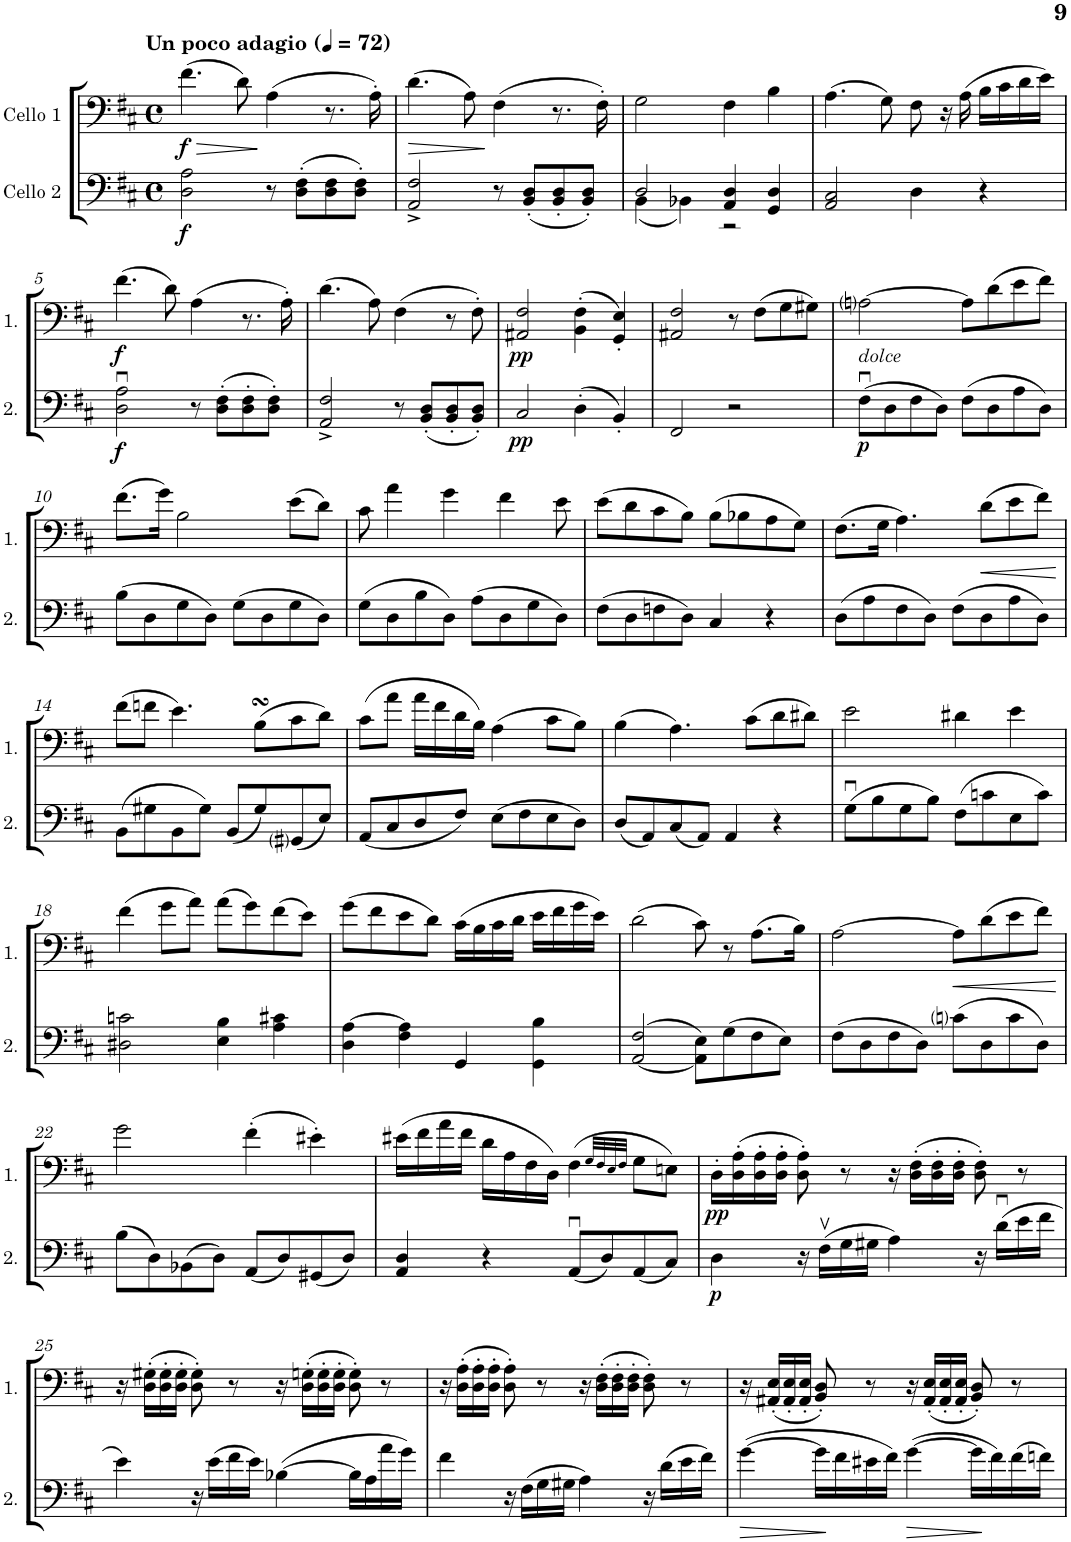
**kern	**dynam	**kern	**dynam
*part2	*part2	*part1	*part1
*staff2	*staff2	*staff1	*staff1
*I"Cello 2	*	*I"Cello 1	*
!!LO:PB:g=z
*clefF4	*	*clefF4	*
*k[f#c#]	*	*k[f#c#]	*
*M4/4	*	*M4/4	*
*met(c)	*	*met(c)	*
*MM72	*	*MM72	*
=1	=1	=1	=1
!	!	!LO:TX:a:B:t=Un poco adagio	!
!	!LO:DY:b	!	!LO:HP:b
!	!	!	!LO:DY:n=1:b
2D\ 2A\	f	(4.f#\	> f
.	.	8d\)	.
8r	.	(4A\	]
(8D\' 8F#\'L	.	.	.
8D\ 8F#\	.	8.r	.
8D\' 8F#\'J)	.	.	.
.	.	16A'\)	.
=2	=2	=2	=2
!	!	!	!LO:HP:b
2AA/^ 2F#/^	.	(4.d\	>
.	.	8A\)	.
8r	.	(4F#\	]
(8BB/' 8D/'L	.	.	.
8BB/' 8D/'	.	8.r	.
8BB/' 8D/'J)	.	.	.
.	.	16F#'\)	.
=3	=3	=3	=3
*^	*	*	*
2D/	(4BB\	.	2G\	.
.	4BB-X\)	.	.	.
4AA/ 4D/	2r	.	4F#\	.
4GG/ 4D/	.	.	4B\	.
*v	*v	*	*	*
=4	=4	=4	=4
2AA/ 2C#/	.	(4.A\	.
.	.	8G\)	.
4D\	.	8F#\	.
.	.	16r	.
.	.	(16A\	.
4r	.	16B\LL	.
.	.	16c#\	.
.	.	16d\	.
.	.	16e\JJ)	.
!!LO:LB:g=z
=5	=5	=5	=5
!	!LO:DY:b	!	!LO:DY:b
2D\u 2A\u	f	(4.f#\	f
.	.	8d\)	.
8r	.	(4A\	.
(8D\' 8F#\'L	.	.	.
8D\' 8F#\'	.	8.r	.
8D\' 8F#\'J)	.	.	.
.	.	16A'\)	.
=6	=6	=6	=6
2AA/^ 2F#/^	.	(4.d\	.
.	.	8A\)	.
8r	.	(4F#\	.
(8BB/' 8D/'L	.	.	.
8BB/' 8D/'	.	8r	.
8BB/' 8D/'J)	.	8F#'\)	.
=7	=7	=7	=7
!	!LO:DY:b	!	!LO:DY:b
2C#/	pp	2AA#X/ 2F#/	pp
(4D'\	.	(4BB\' 4F#\'	.
4BB'/)	.	4GG/' 4E/')	.
=8	=8	=8	=8
2FF#/	.	2AA#X/ 2F#/	.
2r	.	8r	.
.	.	(8F#\L	.
.	.	8G\	.
.	.	8G#X\J)	.
=9	=9	=9	=9
!	!	!LO:TX:b:i:t=dolce	!
!	!LO:DY:b	!	!
(8F#u\L	p	[2Ani\	.
8D\	.	.	.
8F#\	.	.	.
8D\J)	.	.	.
(8F#\L	.	8A\L]	.
8D\	.	(8d\	.
8A\	.	8e\	.
8D\J)	.	8f#\J)	.
!!LO:LB:g=z
=10	=10	=10	=10
(8B\L	.	(8.f#\L	.
8D\	.	.	.
.	.	16g\Jk)	.
8G\	.	2B\	.
8D\J)	.	.	.
(8G\L	.	.	.
8D\	.	.	.
8G\	.	(8e\L	.
8D\J)	.	8d\J)	.
=11	=11	=11	=11
(8G\L	.	8c#\	.
8D\	.	4a\	.
8B\	.	.	.
8D\J)	.	4g\	.
(8A\L	.	.	.
8D\	.	4f#\	.
8G\	.	.	.
8D\J)	.	8e\	.
=12	=12	=12	=12
(8F#\L	.	(8e\L	.
8D\	.	8d\	.
8Fn\	.	8c#\	.
8D\J)	.	8B\J)	.
4C#/	.	(8B\L	.
.	.	8B-X\	.
4r	.	8A\	.
.	.	8G\J)	.
=13	=13	=13	=13
(8D\L	.	(8.F#\L	.
8A\	.	.	.
.	.	16G\Jk	.
8F#\	.	4.A\)	.
8D\J)	.	.	.
(8F#\L	.	.	.
!	!	!	!LO:HP:b
8D\	.	(8d\L	<
8A\	.	8e\	.
8D\J)	.	8f#\J)	.
.	.	.	[
!!LO:LB:g=z
=14	=14	=14	=14
(8BB\L	.	(8f#\L	.
8G#X\	.	8fn\J	.
8BB\	.	4.e\)	.
8G#\J)	.	.	.
(8BB/L	.	.	.
8G#/)	.	(8BsSSS\L	.
(8GG#i/	.	8c#\	.
8E/J)	.	8d\J)	.
=15	=15	=15	=15
(8AA/L	.	(8c#\L	.
8C#/	.	8a\J	.
8D/	.	16a\LL	.
.	.	16f#\	.
8F#/J)	.	16d\	.
.	.	16B\JJ)	.
(8E\L	.	(4A\	.
8F#\	.	.	.
8E\	.	8c#\L	.
8D\J)	.	8B\J)	.
=16	=16	=16	=16
(8D/L	.	(4B\	.
8AA/)	.	.	.
(8C#/	.	4.A\)	.
8AA/J)	.	.	.
4AA/	.	.	.
.	.	(8c#\L	.
4r	.	8d\	.
.	.	8d#X\J)	.
=17	=17	=17	=17
(8Gu\L	.	2e\	.
8B\	.	.	.
8G\	.	.	.
8B\J)	.	.	.
(8F#\L	.	4d#X\	.
8cn\	.	.	.
8E\	.	4e\	.
8c\J)	.	.	.
!!LO:LB:g=z
=18	=18	=18	=18
2D#X\ 2cn\	.	(4f#\	.
.	.	8g\L	.
.	.	8a\J)	.
4E\ 4B\	.	(8a\L	.
.	.	8g\)	.
4A\ 4c#X\	.	(8f#\	.
.	.	8e\J)	.
=19	=19	=19	=19
4D\ [4A\	.	(8g\L	.
.	.	8f#\	.
4F#\ 4A\]	.	8e\	.
.	.	8d\J)	.
4GG/	.	(16c#\LL	.
.	.	16B\	.
.	.	16c#\	.
.	.	16d\JJ	.
4GG\ 4B\	.	16e\LL	.
.	.	16f#\	.
.	.	16g\	.
.	.	16e\JJ)	.
=20	=20	=20	=20
([2AA/ 2F#/	.	(2d\	.
8AA\] 8E\L)	.	8c#\)	.
(8G\	.	8r	.
8F#\	.	(8.A\L	.
8E\J)	.	.	.
.	.	16B\Jk)	.
=21	=21	=21	=21
(8F#\L	.	[2A\	.
8D\	.	.	.
8F#\	.	.	.
8D\J)	.	.	.
!	!	!	!LO:HP:b
(8cni\L	.	8A\L]	<
8D\	.	(8d\	.
8c\	.	8e\	.
8D\J)	.	8f#\J)	.
.	.	.	[
!!LO:LB:g=z
=22	=22	=22	=22
(8B\L	.	2g\	.
8D\)	.	.	.
(8BB-X\	.	.	.
8D\J)	.	.	.
(8AA/L	.	(4f#'\	.
8D/)	.	.	.
(8GG#X/	.	4e#X'\)	.
8D/J)	.	.	.
=23	=23	=23	=23
4AA/ 4D/	.	(16e#X\LL	.
.	.	16f#\	.
.	.	16a\	.
.	.	16f#\JJ	.
4r	.	16d\LL	.
.	.	16A\	.
.	.	16F#\	.
.	.	16D\JJ)	.
(8AAu/L	.	(4F#\	.
8D/)	.	.	.
.	.	32qG/LLL	.
.	.	32qF#/	.
.	.	32qE/	.
.	.	32qF#/JJJ	.
(8AA/	.	8G\L	.
8C#/J)	.	8En\J)	.
=24	=24	=24	=24
!	!LO:DY:b	!	!LO:DY:b
4D\	p	16D'\LL	pp
.	.	(16D\' 16A\'	.
.	.	16D\' 16A\'	.
.	.	16D\' 16A\'JJ	.
16r	.	8D\' 8A\')	.
(16F#v\LL	.	.	.
16G\	.	8r	.
16G#X\JJ	.	.	.
4A\)	.	16r	.
.	.	(16D\' 16F#\'LL	.
.	.	16D\' 16F#\'	.
.	.	16D\' 16F#\'JJ	.
16r	.	8D\' 8F#\')	.
(16du\LL	.	.	.
16e\	.	8r	.
16f#\JJ	.	.	.
!!LO:LB:g=z
=25	=25	=25	=25
4e\)	.	16r	.
.	.	(16D\' 16G#X\'LL	.
.	.	16D\' 16G#\'	.
.	.	16D\' 16G#\'JJ	.
16r	.	8D\' 8G#\')	.
(16e\LL	.	.	.
16f#\	.	8r	.
16e\JJ)	.	.	.
([4B-X\	.	16r	.
.	.	(16D\' 16Gn\'LL	.
.	.	16D\' 16G\'	.
.	.	16D\' 16G\'JJ	.
16B-\LL]	.	8D\' 8G\')	.
16A\	.	.	.
16a\	.	8r	.
16g\JJ)	.	.	.
=26	=26	=26	=26
4f#\	.	16r	.
.	.	(16D\' 16A\'LL	.
.	.	16D\' 16A\'	.
.	.	16D\' 16A\'JJ	.
16r	.	8D\' 8A\')	.
(16F#\LL	.	.	.
16G\	.	8r	.
16G#X\JJ	.	.	.
4A\)	.	16r	.
.	.	(16D\' 16F#\'LL	.
.	.	16D\' 16F#\'	.
.	.	16D\' 16F#\'JJ	.
16r	.	8D\' 8F#\')	.
(16d\LL	.	.	.
16e\	.	8r	.
16f#\JJ)	.	.	.
=27	=27	=27	=27
!	!LO:HP:b	!	!
([4g\	>	16r	.
.	.	(16AA#X/' 16E/'LL	.
.	.	16AA#/' 16E/'	.
.	.	16AA#/' 16E/'JJ	.
16g\LL]	.	8BB/' 8D/')	.
16f#\	]	.	.
16e#X\	.	8r	.
16f#\JJ)	.	.	.
!	!LO:HP:b	!	!
([4g\	>	16r	.
.	.	(16AA#/' 16E/'LL	.
.	.	16AA#/' 16E/'	.
.	.	16AA#/' 16E/'JJ	.
16g\LL]	.	8BB/' 8D/')	.
16f#\)	]	.	.
(16f#\	.	8r	.
16fn\JJ)	.	.	.
=	=	=	=
*-	*-	*-	*-
